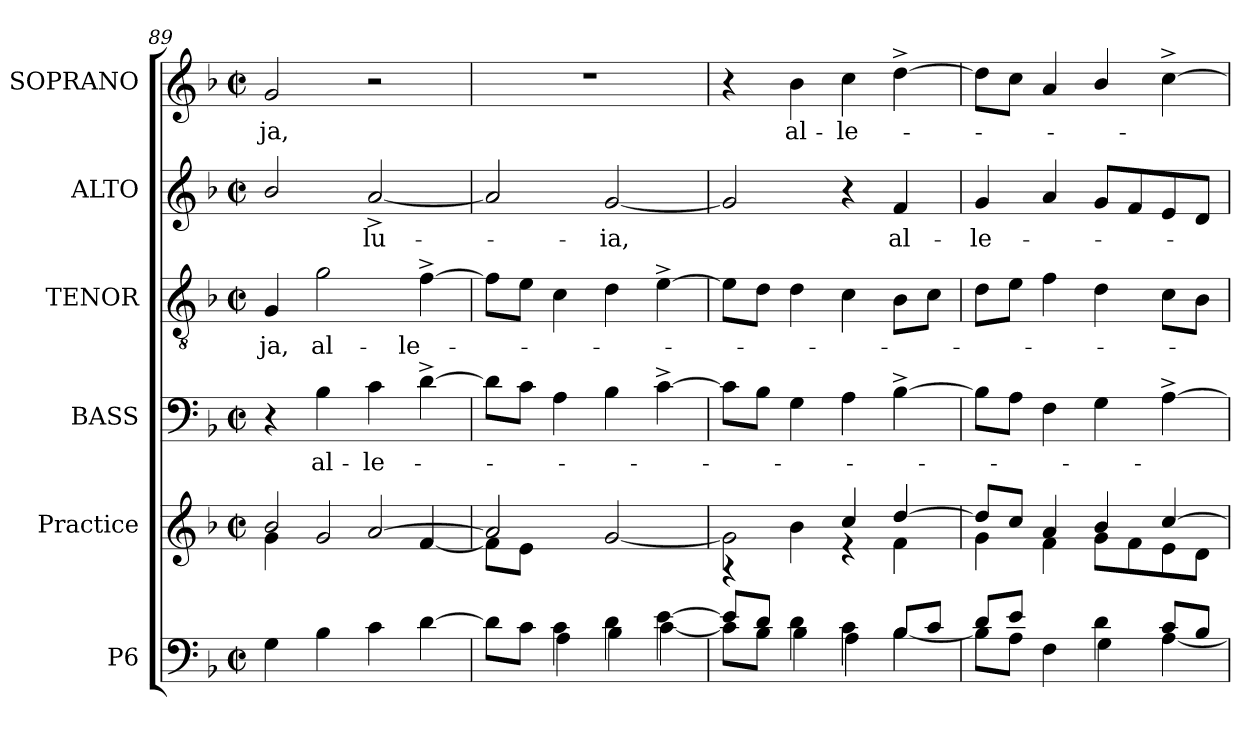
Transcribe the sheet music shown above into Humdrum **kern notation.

**kern	**kern	**kern	**text	**kern	**text	**kern	**text	**kern	**text
*part6	*part5	*part4	*part4	*part3	*part3	*part2	*part2	*part1	*part1
*staff6	*staff5	*staff4	*staff4	*staff3	*staff3	*staff2	*staff2	*staff1	*staff1
*I"P6	*I"Practice	*I"BASS	*	*I"TENOR	*	*I"ALTO	*	*I"SOPRANO	*
*	*	*I'B.	*	*I'T.	*	*I'A.	*	*I'S.	*
*clefF4	*clefG2	*clefF4	*	*clefGv2	*	*clefG2	*	*clefG2	*
*	*	*	*	*ITrd7c12	*	*	*	*	*
*k[b-]	*k[b-]	*k[b-]	*	*k[b-]	*	*k[b-]	*	*k[b-]	*
*F:	*F:	*F:	*	*F:	*	*F:	*	*F:	*
*M2/2	*M2/2	*M2/2	*	*M2/2	*	*M2/2	*	*M2/2	*
*met(c|)	*met(c|)	*met(c|)	*	*met(c|)	*	*met(c|)	*	*met(c|)	*
=89	=89	=89	=89	=89	=89	=89	=89	=89	=89
*	*^	*	*	*	*	*	*	*	*
!	!	!	!	!	!	!LO:LY:b:color=#000000	!	!	!	!
!	!	!	!	!	!	!	!	!	!	!LO:LY:b:color=#000000
4Gi\	2b-i/	4gi\	4r	.	4GGi/	-ja,	2b-i/	.	2gi/	-ja,
!	!	!	!	!LO:LY:b:color=#000000	!	!	!	!	!	!
!	!	!	!	!	!	!LO:LY:b:color=#000000	!	!	!	!
4B-i\	.	2gi/	4B-i\	al-	2Gi\	al-	.	.	.	.
!	!	!	!	!LO:LY:b:color=#000000	!	!	!	!	!	!
!	!	!	!	!	!	!	!	!LO:LY:b:color=#000000	!	!
4ci\	[2ai/	.	4ci\	-le-	.	.	[2a^i/	-lu-	2r	.
!	!	!	!	!	!	!LO:LY:b:color=#000000	!	!	!	!
[4di\	.	[4fi/	[4d^i\	.	[4F^i\	-le-	.	.	.	.
!!LO:PB:g=z
=90	=90	=90	=90	=90	=90	=90	=90	=90	=90	=90
*^	*	*	*	*	*	*	*	*	*	*
8di\L]	4ryy	2ai/]	8fi\L]	8di\L]	.	8Fi\L]	.	2ai/]	.	1r	.
8ci\J	.	.	8ei\J	8ci\J	.	8Ei\J	.	.	.	.	.
4ci\	4Ai\	.	4ryy	4Ai\	.	4Ci\	.	.	.	.	.
!	!	!	!	!	!	!	!	!	!LO:LY:b:color=#000000	!	!
4di\	4B-i\	[2gi/	2ryy	4B-i\	.	4Di\	.	[2gi/	-ia,	.	.
[4ei\	[4ci\	.	.	[4c^i\	.	[4E^i\	.	.	.	.	.
=91	=91	=91	=91	=91	=91	=91	=91	=91	=91	=91	=91
8ei/L]	8ci\L]	2gi\]	4r	8ci\L]	.	8Ei\L]	.	2gi/]	.	4r	.
8di/J	8B-i\J	.	.	8B-i\J	.	8Di\J	.	.	.	.	.
!	!	!	!	!	!	!	!	!	!	!	!LO:LY:b:color=#000000
4di\	4B-i\	.	4b-i\	4Gi\	.	4Di\	.	.	.	4b-i\	al-
!	!	!	!	!	!	!	!	!	!	!	!LO:LY:b:color=#000000
4ci\	4Ai\	4cci/	4r	4Ai\	.	4Ci\	.	4r	.	4cci\	-le-
!	!	!	!	!	!	!	!	!	!LO:LY:b:color=#000000	!	!
8B-i/L	[4B-i\	[4ddi/	4fi\	[4B-^i\	.	8BB-i\L	.	4fi/	al-	[4dd^i\	.
8ci/J	.	.	.	.	.	8Ci\J	.	.	.	.	.
=92	=92	=92	=92	=92	=92	=92	=92	=92	=92	=92	=92
!	!	!	!	!	!	!	!	!	!LO:LY:b:color=#000000	!	!
8di/L	8B-i\L]	8ddi/L]	4gi\	8B-i\L]	.	8Di\L	.	4gi/	-le-	8ddi\L]	.
8ei/J	8Ai\J	8cci/J	.	8Ai\J	.	8Ei\J	.	.	.	8cci\J	.
4ryy	4Fi\	4ai/	4fi\	4Fi\	.	4Fi\	.	4ai/	.	4ai/	.
4di\	4Gi\	4b-i/	8gi\L	4Gi\	.	4Di\	.	8gi/L	.	4b-i/	.
.	.	.	8fi\	.	.	.	.	8fi/	.	.	.
8ci/L	[4Ai\	[4cci/	8ei\	[4A^i\	.	8Ci\L	.	8ei/	.	[4cc^i\	.
8B-i/J	.	.	8di\J	.	.	8BB-i\J	.	8di/J	.	.	.
*v	*v	*	*	*	*	*	*	*	*	*	*
*	*v	*v	*	*	*	*	*	*	*	*
=	=	=	=	=	=	=	=	=	=
*-	*-	*-	*-	*-	*-	*-	*-	*-	*-
